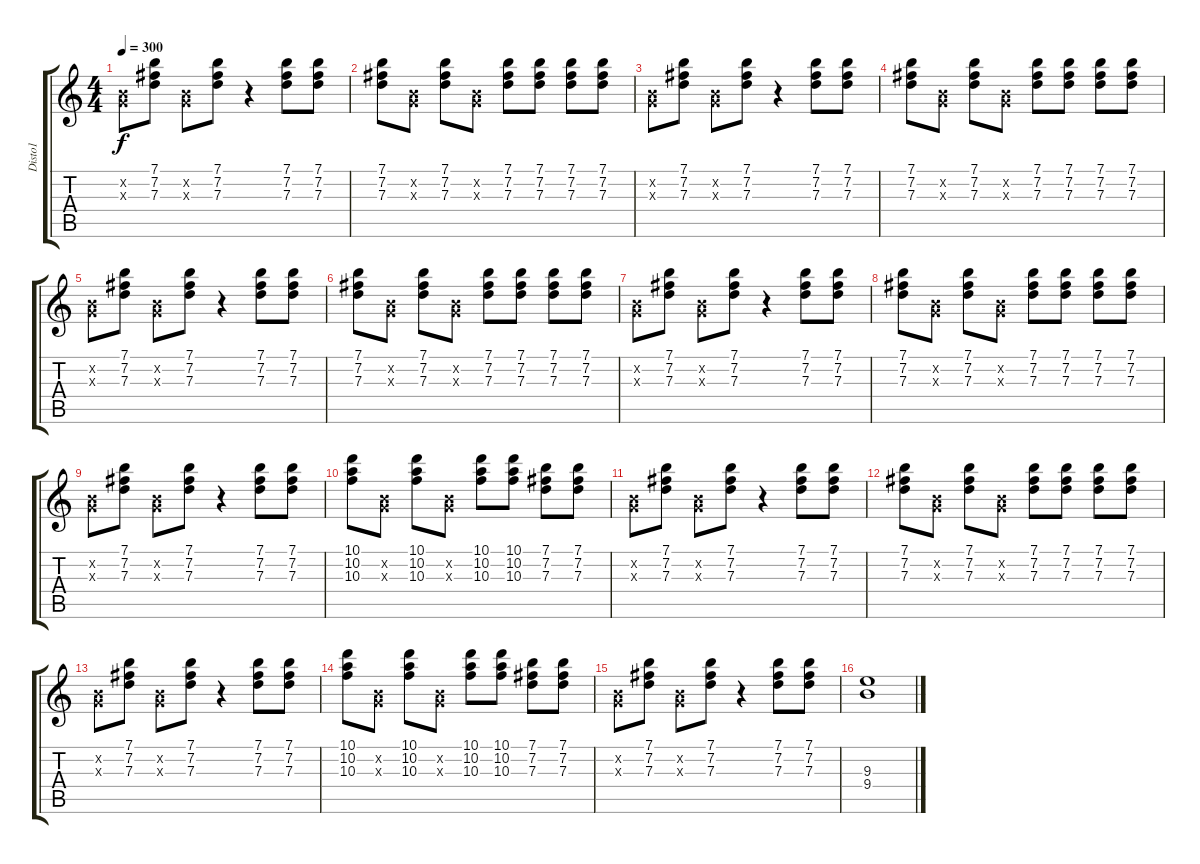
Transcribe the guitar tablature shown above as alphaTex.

\track ("Disto1" "Disto1") {instrument distortionguitar}
\staff {score tabs}
\tuning (E4 B3 G3 D3 A2 E2) {hide}
\ts (4 4)
\tempo 300
\clef g2
\ks c
(0.2{x} 0.3{x}).8{dy f} (7.1 7.2 7.3).8 (0.2{x} 0.3{x}).8 (7.1 7.2 7.3).8 r.4 (7.1 7.2 7.3).8 (7.1 7.2 7.3).8 |
(7.1 7.2 7.3).8 (0.2{x} 0.3{x}).8 (7.1 7.2 7.3).8 (0.2{x} 0.3{x}).8 (7.1 7.2 7.3).8 (7.1 7.2 7.3).8 (7.1 7.2 7.3).8 (7.1 7.2 7.3).8 |
(0.2{x} 0.3{x}).8 (7.1 7.2 7.3).8 (0.2{x} 0.3{x}).8 (7.1 7.2 7.3).8 r.4 (7.1 7.2 7.3).8 (7.1 7.2 7.3).8 |
(7.1 7.2 7.3).8 (0.2{x} 0.3{x}).8 (7.1 7.2 7.3).8 (0.2{x} 0.3{x}).8 (7.1 7.2 7.3).8 (7.1 7.2 7.3).8 (7.1 7.2 7.3).8 (7.1 7.2 7.3).8 |
(0.2{x} 0.3{x}).8 (7.1 7.2 7.3).8 (0.2{x} 0.3{x}).8 (7.1 7.2 7.3).8 r.4 (7.1 7.2 7.3).8 (7.1 7.2 7.3).8 |
(7.1 7.2 7.3).8 (0.2{x} 0.3{x}).8 (7.1 7.2 7.3).8 (0.2{x} 0.3{x}).8 (7.1 7.2 7.3).8 (7.1 7.2 7.3).8 (7.1 7.2 7.3).8 (7.1 7.2 7.3).8 |
(0.2{x} 0.3{x}).8 (7.1 7.2 7.3).8 (0.2{x} 0.3{x}).8 (7.1 7.2 7.3).8 r.4 (7.1 7.2 7.3).8 (7.1 7.2 7.3).8 |
(7.1 7.2 7.3).8 (0.2{x} 0.3{x}).8 (7.1 7.2 7.3).8 (0.2{x} 0.3{x}).8 (7.1 7.2 7.3).8 (7.1 7.2 7.3).8 (7.1 7.2 7.3).8 (7.1 7.2 7.3).8 |
(0.2{x} 0.3{x}).8 (7.1 7.2 7.3).8 (0.2{x} 0.3{x}).8 (7.1 7.2 7.3).8 r.4 (7.1 7.2 7.3).8 (7.1 7.2 7.3).8 |
(10.1 10.2 10.3).8 (0.2{x} 0.3{x}).8 (10.1 10.2 10.3).8 (0.2{x} 0.3{x}).8 (10.1 10.2 10.3).8 (10.1 10.2 10.3).8 (7.1 7.2 7.3).8 (7.1 7.2 7.3).8 |
(0.2{x} 0.3{x}).8 (7.1 7.2 7.3).8 (0.2{x} 0.3{x}).8 (7.1 7.2 7.3).8 r.4 (7.1 7.2 7.3).8 (7.1 7.2 7.3).8 |
(7.1 7.2 7.3).8 (0.2{x} 0.3{x}).8 (7.1 7.2 7.3).8 (0.2{x} 0.3{x}).8 (7.1 7.2 7.3).8 (7.1 7.2 7.3).8 (7.1 7.2 7.3).8 (7.1 7.2 7.3).8 |
(0.2{x} 0.3{x}).8 (7.1 7.2 7.3).8 (0.2{x} 0.3{x}).8 (7.1 7.2 7.3).8 r.4 (7.1 7.2 7.3).8 (7.1 7.2 7.3).8 |
(10.1 10.2 10.3).8 (0.2{x} 0.3{x}).8 (10.1 10.2 10.3).8 (0.2{x} 0.3{x}).8 (10.1 10.2 10.3).8 (10.1 10.2 10.3).8 (7.1 7.2 7.3).8 (7.1 7.2 7.3).8 |
(0.2{x} 0.3{x}).8 (7.1 7.2 7.3).8 (0.2{x} 0.3{x}).8 (7.1 7.2 7.3).8 r.4 (7.1 7.2 7.3).8 (7.1 7.2 7.3).8 |
(9.3 9.4).1
